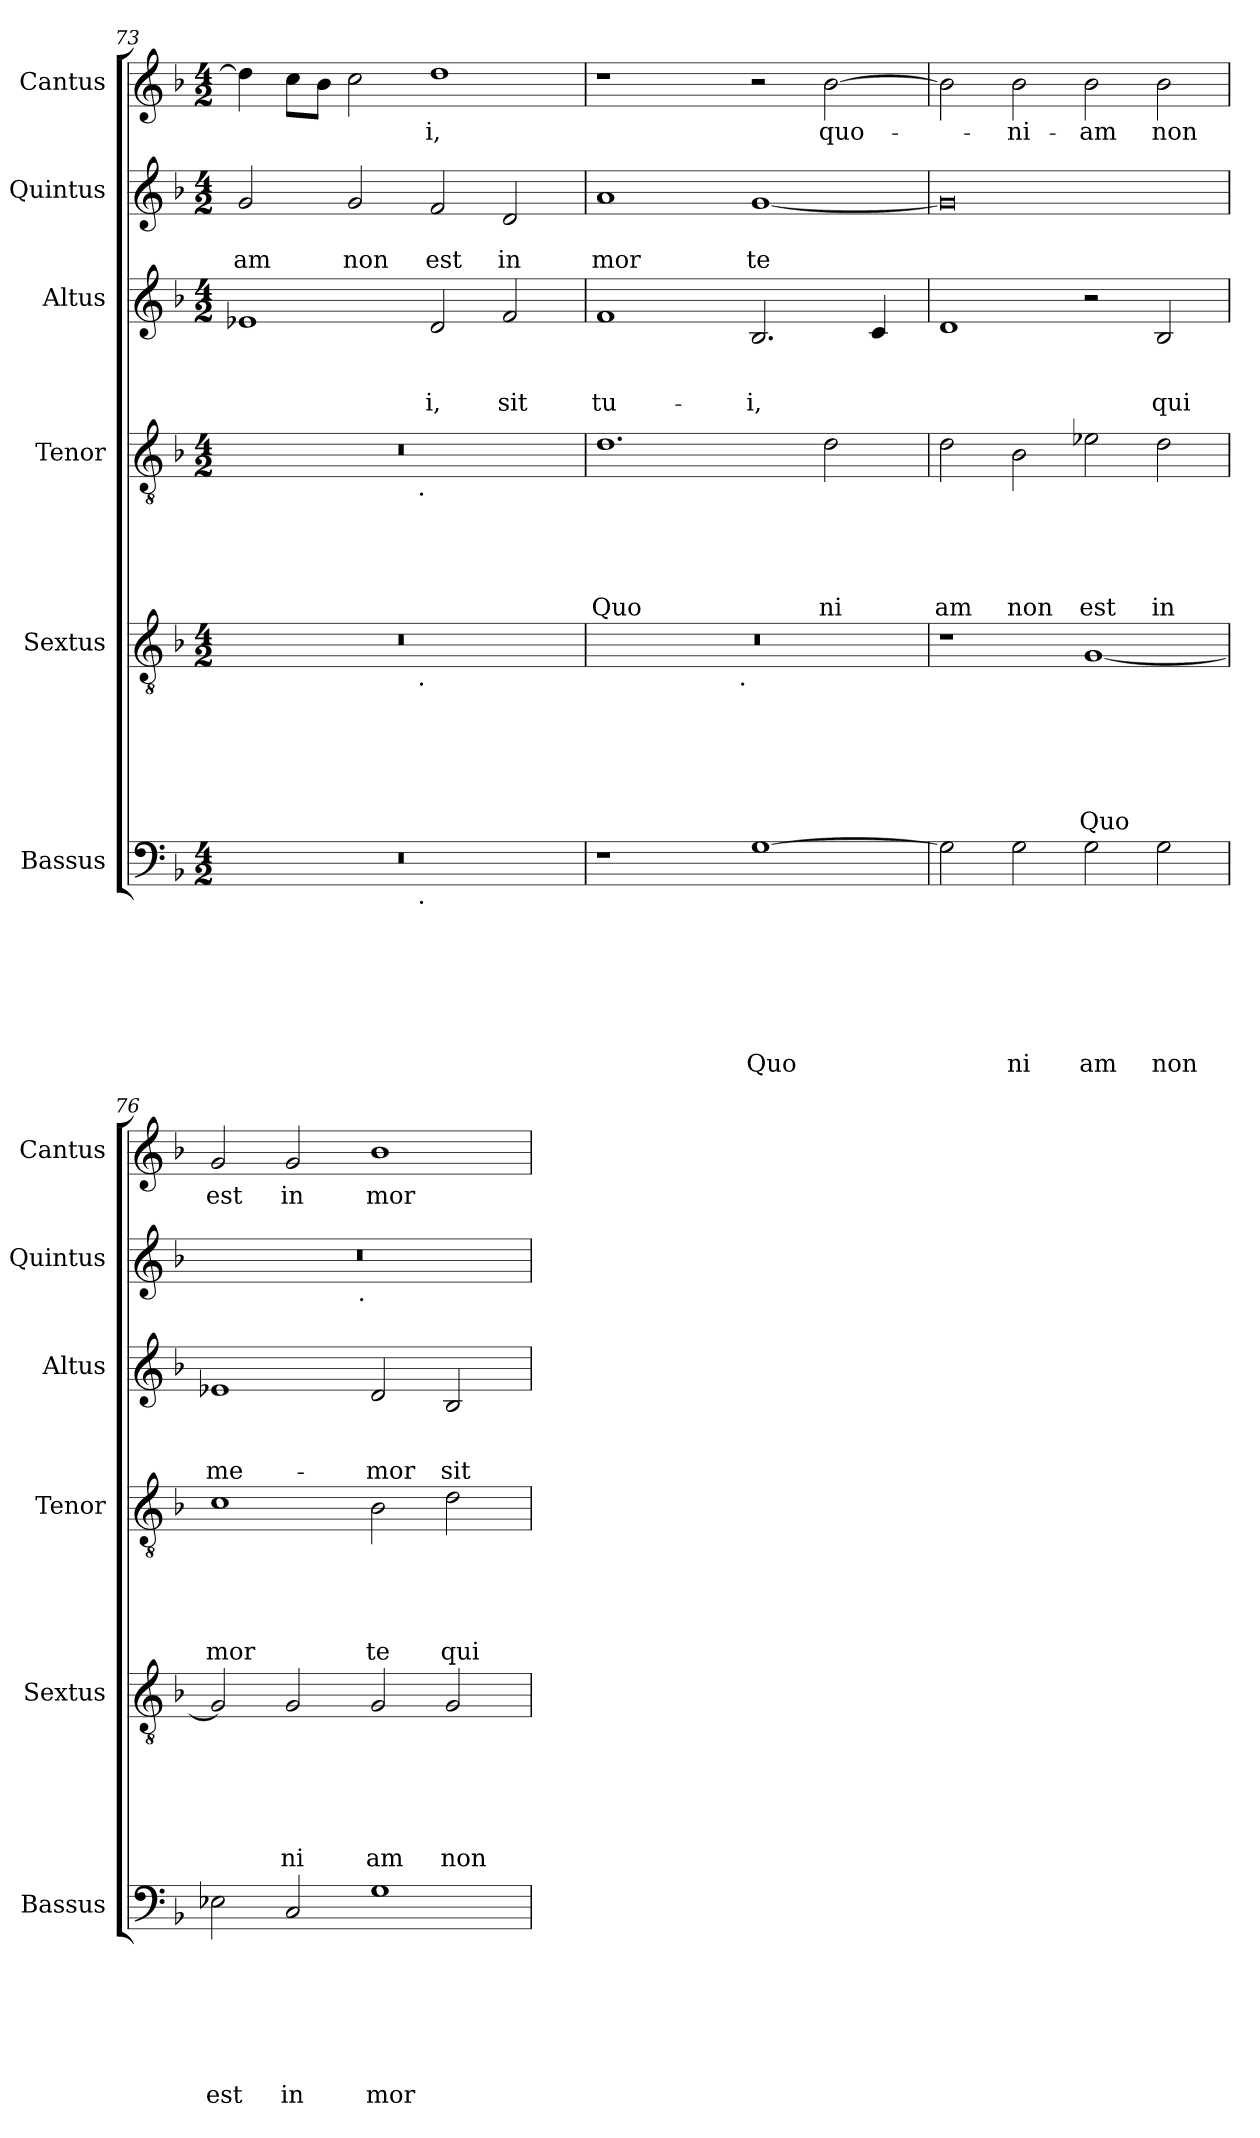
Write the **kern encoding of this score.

**kern	**text	**text	**text	**text	**text	**text	**text	**kern	**text	**text	**text	**text	**text	**text	**kern	**text	**text	**text	**text	**text	**kern	**text	**text	**text	**kern	**text	**text	**kern	**text
*part6	*part6	*part6	*part6	*part6	*part6	*part6	*part6	*part5	*part5	*part5	*part5	*part5	*part5	*part5	*part4	*part4	*part4	*part4	*part4	*part4	*part3	*part3	*part3	*part3	*part2	*part2	*part2	*part1	*part1
*staff6	*staff6	*staff6	*staff6	*staff6	*staff6	*staff6	*staff6	*staff5	*staff5	*staff5	*staff5	*staff5	*staff5	*staff5	*staff4	*staff4	*staff4	*staff4	*staff4	*staff4	*staff3	*staff3	*staff3	*staff3	*staff2	*staff2	*staff2	*staff1	*staff1
*I"Bassus	*	*	*	*	*	*	*	*I"Sextus	*	*	*	*	*	*	*I"Tenor	*	*	*	*	*	*I"Altus	*	*	*	*I"Quintus	*	*	*I"Cantus	*
*I'Bassus	*	*	*	*	*	*	*	*I'Sextus	*	*	*	*	*	*	*I'Tenor	*	*	*	*	*	*I'Altus	*	*	*	*I'Quintus	*	*	*I'Cantus	*
!!LO:LB:g=z
*clefF4	*	*	*	*	*	*	*	*clefGv2	*	*	*	*	*	*	*clefGv2	*	*	*	*	*	*clefG2	*	*	*	*clefG2	*	*	*clefG2	*
*k[b-]	*	*	*	*	*	*	*	*k[b-]	*	*	*	*	*	*	*k[b-]	*	*	*	*	*	*k[b-]	*	*	*	*k[b-]	*	*	*k[b-]	*
*F:	*	*	*	*	*	*	*	*F:	*	*	*	*	*	*	*F:	*	*	*	*	*	*F:	*	*	*	*F:	*	*	*F:	*
*M4/2	*	*	*	*	*	*	*	*M4/2	*	*	*	*	*	*	*M4/2	*	*	*	*	*	*M4/2	*	*	*	*M4/2	*	*	*M4/2	*
=73	=73	=73	=73	=73	=73	=73	=73	=73	=73	=73	=73	=73	=73	=73	=73	=73	=73	=73	=73	=73	=73	=73	=73	=73	=73	=73	=73	=73	=73
!	!	!	!	!	!	!	!	!	!	!	!	!	!	!	!	!	!	!	!	!	!	!	!	!	!	!	!LO:LY:b	!	!
*^	*	*	*	*	*	*	*	*^	*	*	*	*	*	*	*^	*	*	*	*	*	*	*	*	*	*	*	*	*	*
0r	2ryy	.	.	.	.	.	.	.	0r	2ryy	.	.	.	.	.	.	0r	2ryy	.	.	.	.	.	1e-X	.	.	.	2g/	.	am	4dd\]	.
.	.	.	.	.	.	.	.	.	.	.	.	.	.	.	.	.	.	.	.	.	.	.	.	.	.	.	.	.	.	.	8cc\L	.
.	.	.	.	.	.	.	.	.	.	.	.	.	.	.	.	.	.	.	.	.	.	.	.	.	.	.	.	.	.	.	8b-\J	.
!	!	!	!	!	!	!	!	!	!	!	!	!	!	!	!	!	!	!	!	!	!	!	!	!	!	!	!	!	!	!LO:LY:b	!	!
.	4...ryy	.	.	.	.	.	.	.	.	4...ryy	.	.	.	.	.	.	.	4...ryy	.	.	.	.	.	.	.	.	.	2g/	.	non	2cc\	.
!	!	!	!	!	!	!	!	!	!	!	!	!	!	!	!	!	!	!LO:TX:b:t=.	!	!	!	!	!	!	!	!	!	!	!	!	!	!
!	!	!	!	!	!	!	!	!	!	!LO:TX:b:t=.	!	!	!	!	!	!	!	!	!	!	!	!	!	!	!	!	!	!	!	!	!	!
!	!LO:TX:b:t=.	!	!	!	!	!	!	!	!	!	!	!	!	!	!	!	!	!	!	!	!	!	!	!	!	!	!	!	!	!	!	!
.	1ryy	.	.	.	.	.	.	.	.	1ryy	.	.	.	.	.	.	.	1ryy	.	.	.	.	.	.	.	.	.	.	.	.	.	.
!	!	!	!	!	!	!	!	!	!	!	!	!	!	!	!	!	!	!	!	!	!	!	!	!	!	!	!LO:LY:b	!	!	!LO:LY:b	!	!LO:LY:b
.	.	.	.	.	.	.	.	.	.	.	.	.	.	.	.	.	.	.	.	.	.	.	.	2d/	.	.	i,	2f/	.	est	1dd	i,
!	!	!	!	!	!	!	!	!	!	!	!	!	!	!	!	!	!	!	!	!	!	!	!	!	!	!	!LO:LY:b	!	!	!LO:LY:b	!	!
.	.	.	.	.	.	.	.	.	.	.	.	.	.	.	.	.	.	.	.	.	.	.	.	2f/	.	.	sit	2d/	.	in	.	.
.	32ryy	.	.	.	.	.	.	.	.	32ryy	.	.	.	.	.	.	.	32ryy	.	.	.	.	.	.	.	.	.	.	.	.	.	.
=74	=74	=74	=74	=74	=74	=74	=74	=74	=74	=74	=74	=74	=74	=74	=74	=74	=74	=74	=74	=74	=74	=74	=74	=74	=74	=74	=74	=74	=74	=74	=74	=74
!	!	!	!	!	!	!	!	!	!	!	!	!	!	!	!	!	!	!	!	!	!	!	!LO:LY:b	!	!	!	!LO:LY:b	!	!	!LO:LY:b	!	!
*v	*v	*	*	*	*	*	*	*	*	*	*	*	*	*	*	*	*v	*v	*	*	*	*	*	*	*	*	*	*	*	*	*	*
1r	.	.	.	.	.	.	.	0r	2ryy	.	.	.	.	.	.	1.d	.	.	.	.	Quo	1f	.	.	tu-	1a	.	mor	1r	.
.	.	.	.	.	.	.	.	.	4...ryy	.	.	.	.	.	.	.	.	.	.	.	.	.	.	.	.	.	.	.	.	.
!	!	!	!	!	!	!	!	!	!LO:TX:b:t=.	!	!	!	!	!	!	!	!	!	!	!	!	!	!	!	!	!	!	!	!	!
.	.	.	.	.	.	.	.	.	1ryy	.	.	.	.	.	.	.	.	.	.	.	.	.	.	.	.	.	.	.	.	.
!	!	!	!	!	!	!	!LO:LY:b	!	!	!	!	!	!	!	!	!	!	!	!	!	!	!	!	!	!LO:LY:b	!	!	!LO:LY:b	!	!
[>1G	.	.	.	.	.	.	-Quo	.	.	.	.	.	.	.	.	.	.	.	.	.	.	2.B-/	.	.	-i,	[<1g	.	te	2r	.
!	!	!	!	!	!	!	!	!	!	!	!	!	!	!	!	!	!	!	!	!	!LO:LY:b	!	!	!	!	!	!	!	!	!LO:LY:b
.	.	.	.	.	.	.	.	.	.	.	.	.	.	.	.	2d\	.	.	.	.	ni	.	.	.	.	.	.	.	[>2b-\	quo-
.	.	.	.	.	.	.	.	.	.	.	.	.	.	.	.	.	.	.	.	.	.	4c/	.	.	.	.	.	.	.	.
.	.	.	.	.	.	.	.	.	32ryy	.	.	.	.	.	.	.	.	.	.	.	.	.	.	.	.	.	.	.	.	.
=75	=75	=75	=75	=75	=75	=75	=75	=75	=75	=75	=75	=75	=75	=75	=75	=75	=75	=75	=75	=75	=75	=75	=75	=75	=75	=75	=75	=75	=75	=75
!	!	!	!	!	!	!	!	!	!	!	!	!	!	!	!	!	!	!	!	!	!LO:LY:b	!	!	!	!	!	!	!	!	!
*	*	*	*	*	*	*	*	*v	*v	*	*	*	*	*	*	*	*	*	*	*	*	*	*	*	*	*	*	*	*	*
2G\]	.	.	.	.	.	.	.	1r	.	.	.	.	.	.	2d\	.	.	.	.	am	1d	.	.	.	0g]	.	.	2b-\]	.
!	!	!	!	!	!	!	!LO:LY:b	!	!	!	!	!	!	!	!	!	!	!	!	!LO:LY:b	!	!	!	!	!	!	!	!	!LO:LY:b
2G\	.	.	.	.	.	.	ni	.	.	.	.	.	.	.	2B-\	.	.	.	.	non	.	.	.	.	.	.	.	2b-\	-ni-
!	!	!	!	!	!	!	!LO:LY:b	!	!	!	!	!	!	!LO:LY:b	!	!	!	!	!	!LO:LY:b	!	!	!	!	!	!	!	!	!LO:LY:b
2G\	.	.	.	.	.	.	am	[<1G	.	.	.	.	.	-Quo	2e-X\	.	.	.	.	est	2r	.	.	.	.	.	.	2b-\	-am
!	!	!	!	!	!	!	!LO:LY:b	!	!	!	!	!	!	!	!	!	!	!	!	!LO:LY:b	!	!	!	!LO:LY:b	!	!	!	!	!LO:LY:b
2G\	.	.	.	.	.	.	non	.	.	.	.	.	.	.	2d\	.	.	.	.	in	2B-/	.	.	qui	.	.	.	2b-\	non
=76	=76	=76	=76	=76	=76	=76	=76	=76	=76	=76	=76	=76	=76	=76	=76	=76	=76	=76	=76	=76	=76	=76	=76	=76	=76	=76	=76	=76	=76
!	!	!	!	!	!	!	!LO:LY:b	!	!	!	!	!	!	!	!	!	!	!	!	!LO:LY:b	!	!	!	!LO:LY:b	!	!	!	!	!LO:LY:b
*	*	*	*	*	*	*	*	*	*	*	*	*	*	*	*	*	*	*	*	*	*	*	*	*	*^	*	*	*	*
2E-X\	.	.	.	.	.	.	est	2G/]	.	.	.	.	.	.	1c	.	.	.	.	mor	1e-X	.	.	me-	0r	2ryy	.	.	2g/	est
!	!	!	!	!	!	!	!LO:LY:b	!	!	!	!	!	!	!LO:LY:b	!	!	!	!	!	!	!	!	!	!	!	!	!	!	!	!LO:LY:b
2C/	.	.	.	.	.	.	in	2G/	.	.	.	.	.	ni	.	.	.	.	.	.	.	.	.	.	.	4...ryy	.	.	2g/	in
!	!	!	!	!	!	!	!	!	!	!	!	!	!	!	!	!	!	!	!	!	!	!	!	!	!	!LO:TX:b:t=.	!	!	!	!
.	.	.	.	.	.	.	.	.	.	.	.	.	.	.	.	.	.	.	.	.	.	.	.	.	.	1ryy	.	.	.	.
!	!	!	!	!	!	!	!LO:LY:b	!	!	!	!	!	!	!LO:LY:b	!	!	!	!	!	!LO:LY:b	!	!	!	!LO:LY:b	!	!	!	!	!	!LO:LY:b
1G	.	.	.	.	.	.	mor	2G/	.	.	.	.	.	am	2B-\	.	.	.	.	te	2d/	.	.	-mor	.	.	.	.	1b-	mor-
!	!	!	!	!	!	!	!	!	!	!	!	!	!	!LO:LY:b	!	!	!	!	!	!LO:LY:b	!	!	!	!LO:LY:b	!	!	!	!	!	!
.	.	.	.	.	.	.	.	2G/	.	.	.	.	.	non	2d\	.	.	.	.	qui	2B-/	.	.	sit	.	.	.	.	.	.
.	.	.	.	.	.	.	.	.	.	.	.	.	.	.	.	.	.	.	.	.	.	.	.	.	.	32ryy	.	.	.	.
*	*	*	*	*	*	*	*	*	*	*	*	*	*	*	*	*	*	*	*	*	*	*	*	*	*v	*v	*	*	*	*
=	=	=	=	=	=	=	=	=	=	=	=	=	=	=	=	=	=	=	=	=	=	=	=	=	=	=	=	=	=
*-	*-	*-	*-	*-	*-	*-	*-	*-	*-	*-	*-	*-	*-	*-	*-	*-	*-	*-	*-	*-	*-	*-	*-	*-	*-	*-	*-	*-	*-
